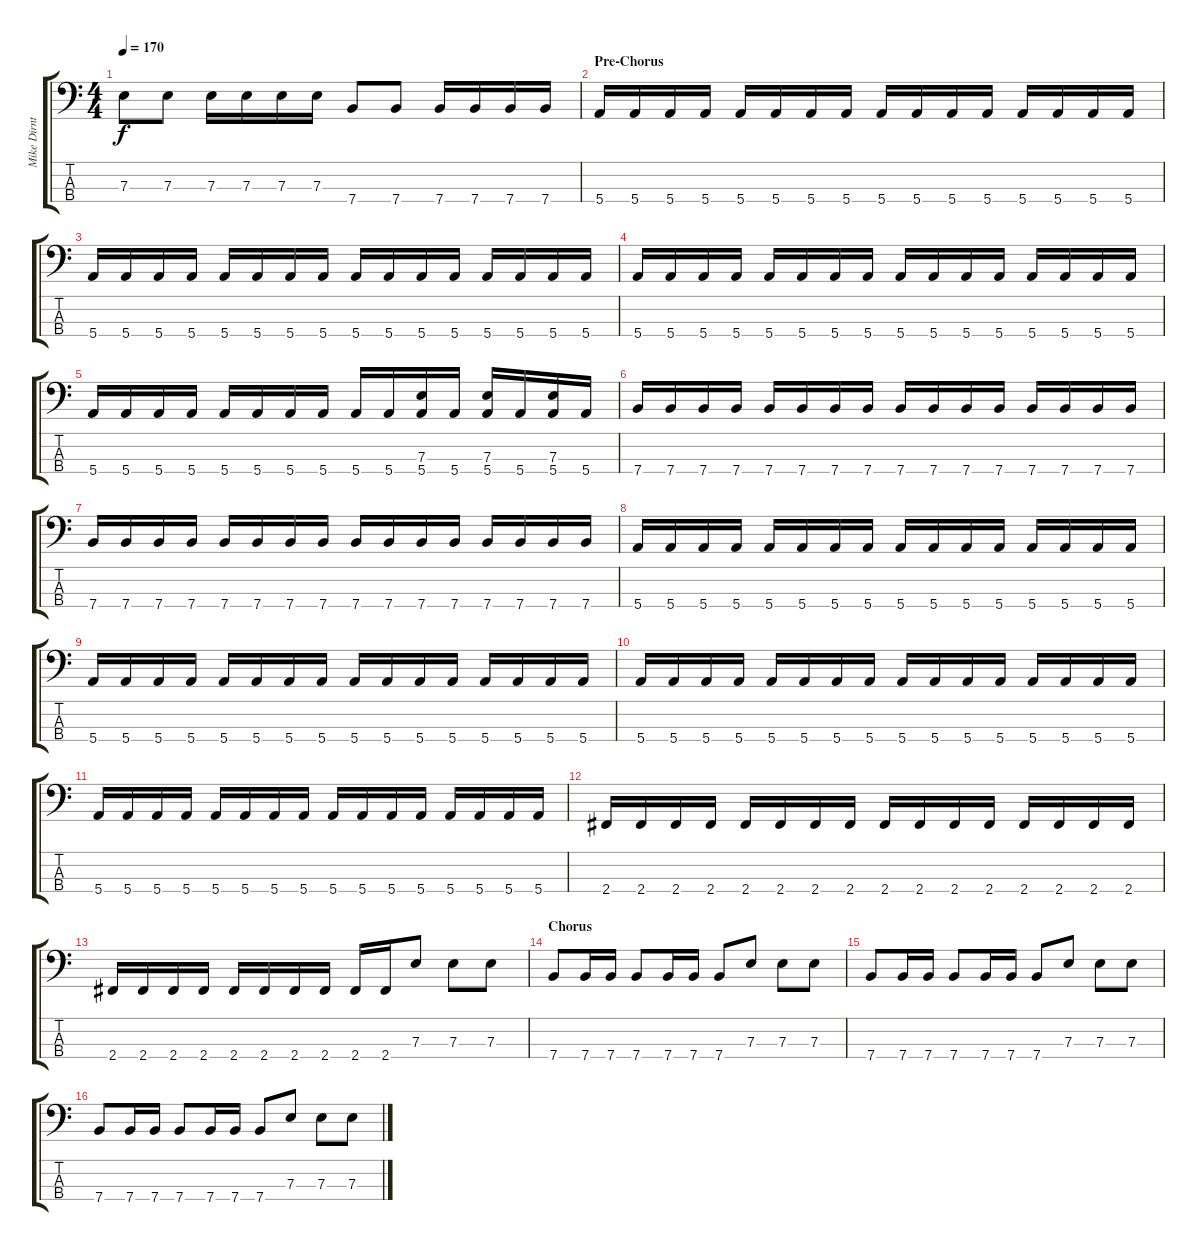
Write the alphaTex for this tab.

\track ("Mike Dirnt" "Mike Dirnt") {instrument electricbasspick}
\staff {score tabs}
\tuning (G2 D2 A1 E1) {hide}
\ts (4 4)
\tempo 170
\clef f4
\ks c
7.3.8{dy f} 7.3.8 7.3.16 7.3.16 7.3.16 7.3.16 7.4.8 7.4.8 7.4.16 7.4.16 7.4.16 7.4.16 |
\section ("" "Pre-Chorus")
5.4.16 5.4.16 5.4.16 5.4.16 5.4.16 5.4.16 5.4.16 5.4.16 5.4.16 5.4.16 5.4.16 5.4.16 5.4.16 5.4.16 5.4.16 5.4.16 |
5.4.16 5.4.16 5.4.16 5.4.16 5.4.16 5.4.16 5.4.16 5.4.16 5.4.16 5.4.16 5.4.16 5.4.16 5.4.16 5.4.16 5.4.16 5.4.16 |
5.4.16 5.4.16 5.4.16 5.4.16 5.4.16 5.4.16 5.4.16 5.4.16 5.4.16 5.4.16 5.4.16 5.4.16 5.4.16 5.4.16 5.4.16 5.4.16 |
5.4.16 5.4.16 5.4.16 5.4.16 5.4.16 5.4.16 5.4.16 5.4.16 5.4.16 5.4.16 (7.3 5.4).16 5.4.16 (7.3 5.4).16 5.4.16 (7.3 5.4).16 5.4.16 |
7.4.16 7.4.16 7.4.16 7.4.16 7.4.16 7.4.16 7.4.16 7.4.16 7.4.16 7.4.16 7.4.16 7.4.16 7.4.16 7.4.16 7.4.16 7.4.16 |
7.4.16 7.4.16 7.4.16 7.4.16 7.4.16 7.4.16 7.4.16 7.4.16 7.4.16 7.4.16 7.4.16 7.4.16 7.4.16 7.4.16 7.4.16 7.4.16 |
5.4.16 5.4.16 5.4.16 5.4.16 5.4.16 5.4.16 5.4.16 5.4.16 5.4.16 5.4.16 5.4.16 5.4.16 5.4.16 5.4.16 5.4.16 5.4.16 |
5.4.16 5.4.16 5.4.16 5.4.16 5.4.16 5.4.16 5.4.16 5.4.16 5.4.16 5.4.16 5.4.16 5.4.16 5.4.16 5.4.16 5.4.16 5.4.16 |
5.4.16 5.4.16 5.4.16 5.4.16 5.4.16 5.4.16 5.4.16 5.4.16 5.4.16 5.4.16 5.4.16 5.4.16 5.4.16 5.4.16 5.4.16 5.4.16 |
5.4.16 5.4.16 5.4.16 5.4.16 5.4.16 5.4.16 5.4.16 5.4.16 5.4.16 5.4.16 5.4.16 5.4.16 5.4.16 5.4.16 5.4.16 5.4.16 |
2.4.16 2.4.16 2.4.16 2.4.16 2.4.16 2.4.16 2.4.16 2.4.16 2.4.16 2.4.16 2.4.16 2.4.16 2.4.16 2.4.16 2.4.16 2.4.16 |
2.4.16 2.4.16 2.4.16 2.4.16 2.4.16 2.4.16 2.4.16 2.4.16 2.4.16 2.4.16 7.3.8 7.3.8 7.3.8 |
\section ("" "Chorus")
7.4.8 7.4.16 7.4.16 7.4.8 7.4.16 7.4.16 7.4.8 7.3.8 7.3.8 7.3.8 |
7.4.8 7.4.16 7.4.16 7.4.8 7.4.16 7.4.16 7.4.8 7.3.8 7.3.8 7.3.8 |
7.4.8 7.4.16 7.4.16 7.4.8 7.4.16 7.4.16 7.4.8 7.3.8 7.3.8 7.3.8
